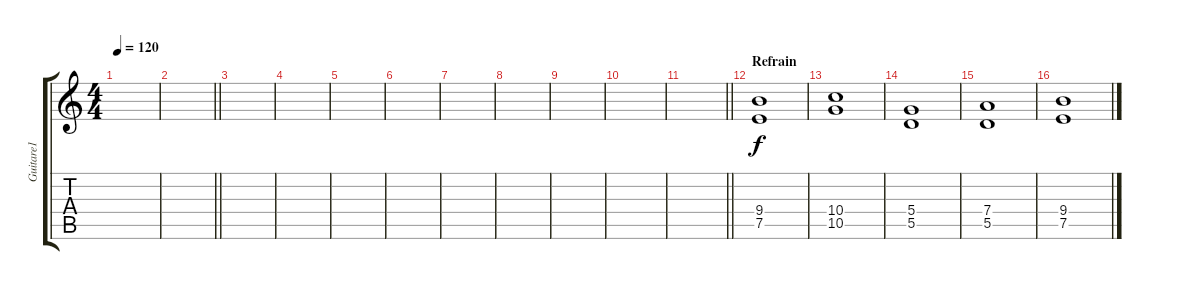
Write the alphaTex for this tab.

\track ("Guitare1" "Guitare1") {instrument overdrivenguitar}
\staff {score tabs}
\tuning (E4 B3 G3 D3 A2 E2) {hide}
\ts (4 4)
\tempo 120
\clef g2
\ks c
|
\barLineRight lightlight
|
|
|
|
|
|
|
|
|
\barLineRight lightlight
|
\section ("" "Refrain")
(9.4 7.5).1 |
(10.4 10.5).1 |
(5.4 5.5).1 |
(7.4 5.5).1 |
(9.4 7.5).1
